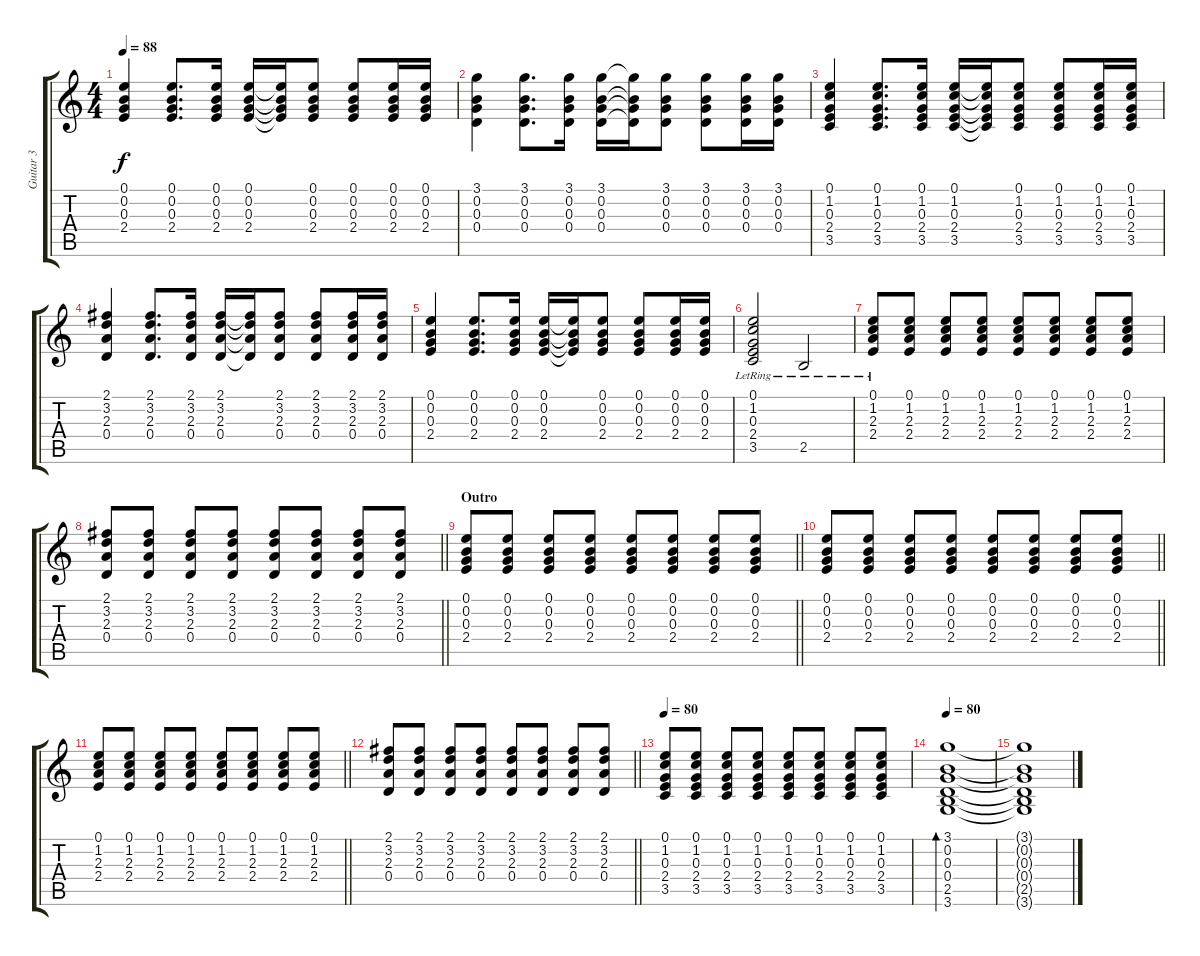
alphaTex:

\track ("Guitar 3" "Guitar 3") {instrument acousticguitarsteel}
\staff {score tabs}
\tuning (E4 B3 G3 D3 A2 E2) {hide}
\ts (4 4)
\tempo 88
\clef g2
\ks c
(0.1 0.2 0.3 2.4).4{dy f} (0.1 0.2 0.3 2.4).8{d} (0.1 0.2 0.3 2.4).16 (0.1 0.2 0.3 2.4).16 (0.1{t} 0.2{t} 0.3{t} 2.4{t}).16 (0.1 0.2 0.3 2.4).8 (0.1 0.2 0.3 2.4).8 (0.1 0.2 0.3 2.4).16 (0.1 0.2 0.3 2.4).16 |
(3.1 0.2 0.3 0.4).4 (3.1 0.2 0.3 0.4).8{d} (3.1 0.2 0.3 0.4).16 (3.1 0.2 0.3 0.4).16 (3.1{t} 0.2{t} 0.3{t} 0.4{t}).16 (3.1 0.2 0.3 0.4).8 (3.1 0.2 0.3 0.4).8 (3.1 0.2 0.3 0.4).16 (3.1 0.2 0.3 0.4).16 |
(0.1 1.2 0.3 2.4 3.5).4 (0.1 1.2 0.3 2.4 3.5).8{d} (0.1 1.2 0.3 2.4 3.5).16 (0.1 1.2 0.3 2.4 3.5).16 (0.1{t} 1.2{t} 0.3{t} 2.4{t} 3.5{t}).16 (0.1 1.2 0.3 2.4 3.5).8 (0.1 1.2 0.3 2.4 3.5).8 (0.1 1.2 0.3 2.4 3.5).16 (0.1 1.2 0.3 2.4 3.5).16 |
(2.1 3.2 2.3 0.4).4 (2.1 3.2 2.3 0.4).8{d} (2.1 3.2 2.3 0.4).16 (2.1 3.2 2.3 0.4).16 (2.1{t} 3.2{t} 2.3{t} 0.4{t}).16 (2.1 3.2 2.3 0.4).8 (2.1 3.2 2.3 0.4).8 (2.1 3.2 2.3 0.4).16 (2.1 3.2 2.3 0.4).16 |
(0.1 0.2 0.3 2.4).4 (0.1 0.2 0.3 2.4).8{d} (0.1 0.2 0.3 2.4).16 (0.1 0.2 0.3 2.4).16 (0.1{t} 0.2{t} 0.3{t} 2.4{t}).16 (0.1 0.2 0.3 2.4).8 (0.1 0.2 0.3 2.4).8 (0.1 0.2 0.3 2.4).16 (0.1 0.2 0.3 2.4).16 |
(0.1{lr} 1.2{lr} 0.3{lr} 2.4{lr} 3.5{lr}).2 2.5{lr}.2 |
(0.1{lr} 1.2{lr} 2.3{lr} 2.4{lr}).8 (0.1 1.2 2.3 2.4).8 (0.1 1.2 2.3 2.4).8 (0.1 1.2 2.3 2.4).8 (0.1 1.2 2.3 2.4).8 (0.1 1.2 2.3 2.4).8 (0.1 1.2 2.3 2.4).8 (0.1 1.2 2.3 2.4).8 |
\barLineRight lightlight
(2.1 3.2 2.3 0.4).8 (2.1 3.2 2.3 0.4).8 (2.1 3.2 2.3 0.4).8 (2.1 3.2 2.3 0.4).8 (2.1 3.2 2.3 0.4).8 (2.1 3.2 2.3 0.4).8 (2.1 3.2 2.3 0.4).8 (2.1 3.2 2.3 0.4).8 |
\section ("" "Outro")
\barLineRight lightlight
(0.1 0.2 0.3 2.4).8 (0.1 0.2 0.3 2.4).8 (0.1 0.2 0.3 2.4).8 (0.1 0.2 0.3 2.4).8 (0.1 0.2 0.3 2.4).8 (0.1 0.2 0.3 2.4).8 (0.1 0.2 0.3 2.4).8 (0.1 0.2 0.3 2.4).8 |
\barLineRight lightlight
(0.1 0.2 0.3 2.4).8 (0.1 0.2 0.3 2.4).8 (0.1 0.2 0.3 2.4).8 (0.1 0.2 0.3 2.4).8 (0.1 0.2 0.3 2.4).8 (0.1 0.2 0.3 2.4).8 (0.1 0.2 0.3 2.4).8 (0.1 0.2 0.3 2.4).8 |
\barLineRight lightlight
(0.1 1.2 2.3 2.4).8 (0.1 1.2 2.3 2.4).8 (0.1 1.2 2.3 2.4).8 (0.1 1.2 2.3 2.4).8 (0.1 1.2 2.3 2.4).8 (0.1 1.2 2.3 2.4).8 (0.1 1.2 2.3 2.4).8 (0.1 1.2 2.3 2.4).8 |
\barLineRight lightlight
(2.1 3.2 2.3 0.4).8 (2.1 3.2 2.3 0.4).8 (2.1 3.2 2.3 0.4).8 (2.1 3.2 2.3 0.4).8 (2.1 3.2 2.3 0.4).8 (2.1 3.2 2.3 0.4).8 (2.1 3.2 2.3 0.4).8 (2.1 3.2 2.3 0.4).8 |
\tempo 80
(0.1 1.2 0.3 2.4 3.5).8 (0.1 1.2 0.3 2.4 3.5).8 (0.1 1.2 0.3 2.4 3.5).8 (0.1 1.2 0.3 2.4 3.5).8 (0.1 1.2 0.3 2.4 3.5).8 (0.1 1.2 0.3 2.4 3.5).8 (0.1 1.2 0.3 2.4 3.5).8 (0.1 1.2 0.3 2.4 3.5).8 |
\tempo 80
(3.1 0.2 0.3 0.4 2.5 3.6).1{bd 240} |
(3.1{t} 0.2{t} 0.3{t} 0.4{t} 2.5{t} 3.6{t}).1
